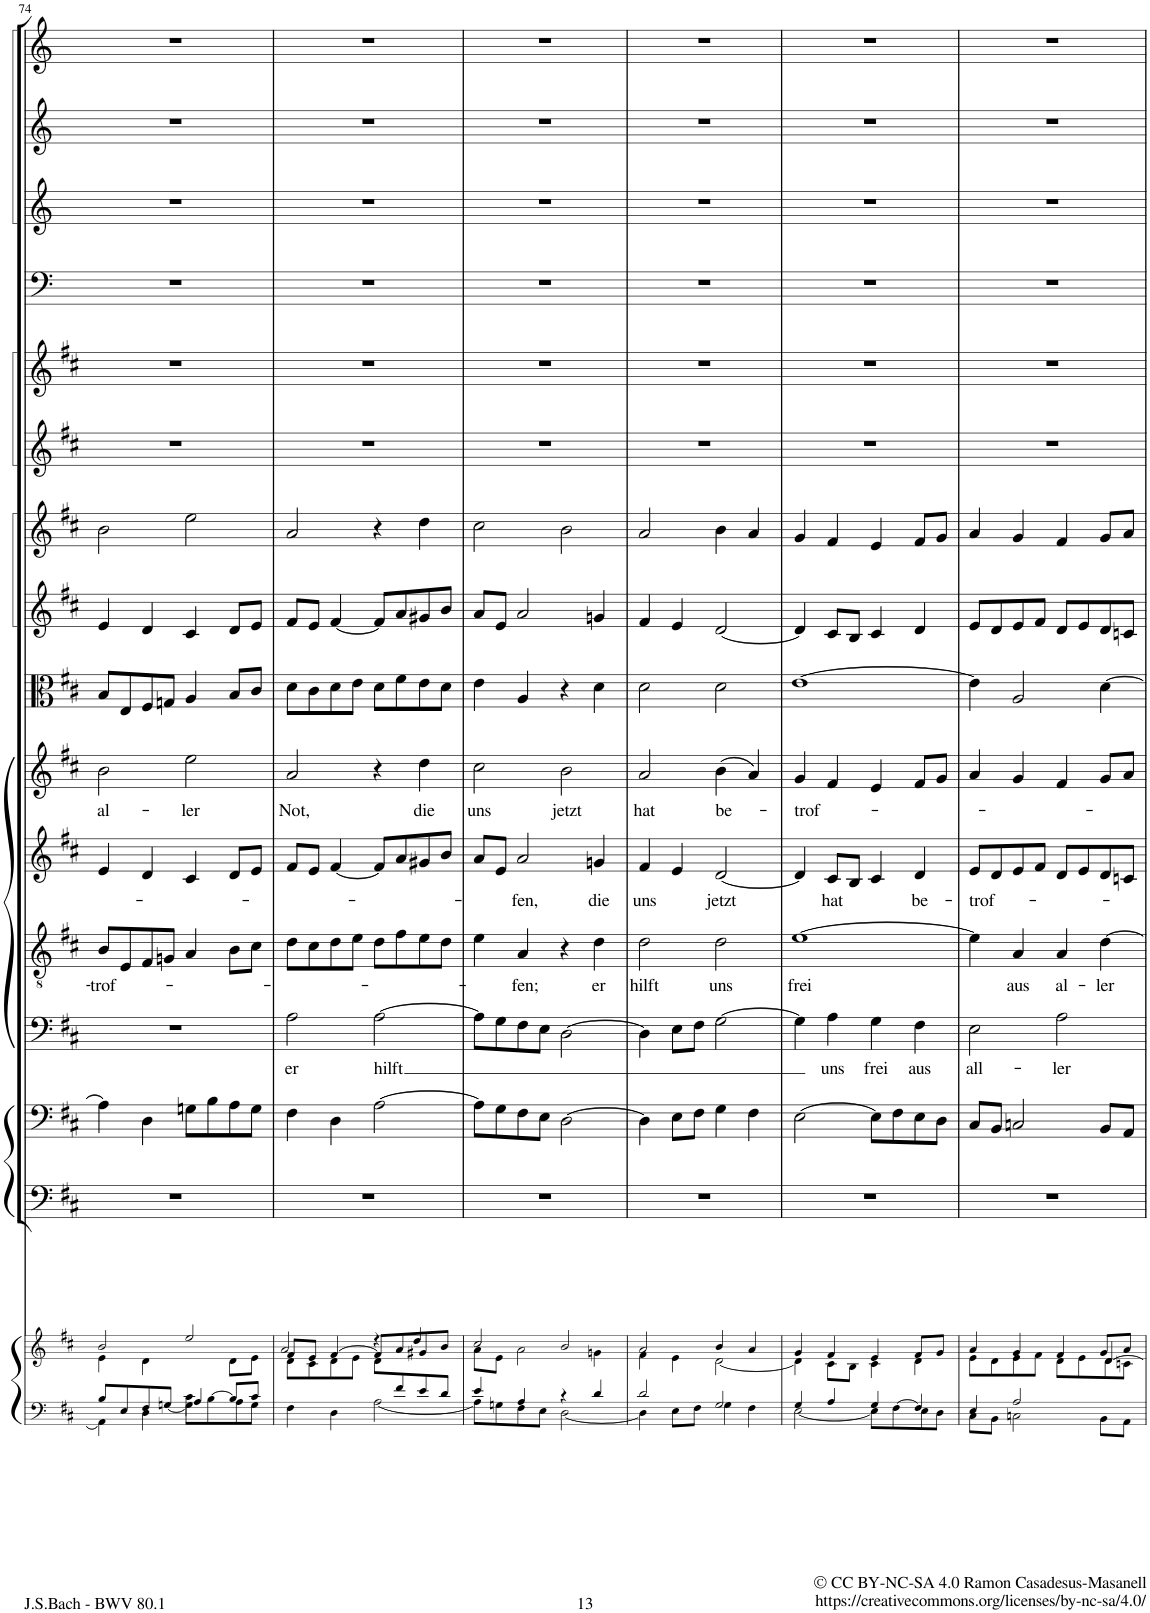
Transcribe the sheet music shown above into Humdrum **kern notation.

**kern	**kern	**kern	**kern	**kern	**text	**kern	**text	**kern	**text	**kern	**text	**kern	**kern	**kern	**kern	**kern	**kern	**kern	**kern	**kern
*part16	*part16	*part15	*part14	*part13	*part13	*part12	*part12	*part11	*part11	*part10	*part10	*part9	*part8	*part7	*part6	*part5	*part4	*part3	*part2	*part1
*staff17	*staff16	*staff15	*staff14	*staff13	*staff13	*staff12	*staff12	*staff11	*staff11	*staff10	*staff10	*staff9	*staff8	*staff7	*staff6	*staff5	*staff4	*staff3	*staff2	*staff1
*I"Piano reduction	*	*I"Violone	*I"Violoncello	*I"Basso	*	*I"Tenore	*	*I"Alto	*	*I"Soprano	*	*I"Viola	*I"Violino II	*I"Violino I	*I"Oboe II	*I"Oboe I	*I"Timpani	*I"Tromba III (D)	*I"Tromba II (D)	*I"Tromba I (D)
*I'Pno	*	*	*	*	*	*	*	*	*	*	*	*	*	*	*I'Ob	*I'Ob	*I'Timp	*	*	*
!!LO:PB:g=z
*clefF4	*clefG2	*clefF4	*clefF4	*clefF4	*	*clefGv2	*	*clefG2	*	*clefG2	*	*clefC3	*clefG2	*clefG2	*clefG2	*clefG2	*clefF4	*clefG2	*clefG2	*clefG2
*	*	*Trd7c12	*	*	*	*	*	*	*	*	*	*	*	*	*	*	*	*Trd-1c-2	*Trd-1c-2	*Trd-1c-2
*k[f#c#]	*k[f#c#]	*k[f#c#]	*k[f#c#]	*k[f#c#]	*	*k[f#c#]	*	*k[f#c#]	*	*k[f#c#]	*	*k[f#c#]	*k[f#c#]	*k[f#c#]	*k[f#c#]	*k[f#c#]	*k[]	*k[]	*k[]	*k[]
*M4/4	*M4/4	*M4/4	*M4/4	*M4/4	*	*M4/4	*	*M4/4	*	*M4/4	*	*M4/4	*M4/4	*M4/4	*M4/4	*M4/4	*M4/4	*M4/4	*M4/4	*M4/4
*met(c)	*met(c)	*met(c)	*met(c)	*met(c)	*	*met(c)	*	*met(c)	*	*met(c)	*	*met(c)	*met(c)	*met(c)	*met(c)	*met(c)	*met(c)	*met(c)	*met(c)	*met(c)
=74	=74	=74	=74	=74	=74	=74	=74	=74	=74	=74	=74	=74	=74	=74	=74	=74	=74	=74	=74	=74
*^	*^	*	*	*	*	*	*	*	*	*	*	*	*	*	*	*	*	*	*	*
*	*^	*	*	*	*	*	*	*	*	*	*	*	*	*	*	*	*	*	*	*	*	*
!	!	!	!	!	!	!	!	!	!	!LO:LY:b	!	!	!	!LO:LY:b	!	!	!	!	!	!	!	!	!
2ryy	8B/L	4AA\]	2b/	4e\	1r	4A\]	1r	.	8B/L	trof	4e/	.	2b\	al-	8B/L	4e/	2b\	1r	1r	1r	1r	1r	1r
.	8E/	.	.	.	.	.	.	.	8E/	.	.	.	.	.	8E/	.	.	.	.	.	.	.	.
.	8F#/	4D\	.	4d\	.	4D\	.	.	8F#/	.	4d/	.	.	.	8F#/	4d/	.	.	.	.	.	.	.
.	[<8Gn/J	.	.	.	.	.	.	.	8Gn/J	.	.	.	.	.	8Gn/J	.	.	.	.	.	.	.	.
!	!	!	!	!	!	!	!	!	!	!	!	!	!	!LO:LY:b	!	!	!	!	!	!	!	!	!
4c#\	4A/	8G\L]	2ee/	4ryy	.	8Gn\L	.	.	4A/	.	4c#/	.	2ee\	ler	4A/	4c#/	2ee\	.	.	.	.	.	.
.	.	[>8B\	.	.	.	8B\	.	.	.	.	.	.	.	.	.	.	.	.	.	.	.	.	.
4ryy	8B/L]	8A\	.	8d\L	.	8A\	.	.	8B\L	.	8d/L	.	.	.	8B/L	8d/L	.	.	.	.	.	.	.
.	8c#/J	8G\J	.	8e\J	.	8G\J	.	.	8c#\J	.	8e/J	.	.	.	8c#/J	8e/J	.	.	.	.	.	.	.
=75	=75	=75	=75	=75	=75	=75	=75	=75	=75	=75	=75	=75	=75	=75	=75	=75	=75	=75	=75	=75	=75	=75	=75
*	*	*	*	*^	*	*	*	*	*	*	*	*	*	*	*	*	*	*	*	*	*	*	*
!	!	!	!	!	!	!	!	!	!LO:LY:b	!	!	!	!	!	!LO:LY:b	!	!	!	!	!	!	!	!	!
*	*v	*v	*	*	*	*	*	*	*	*	*	*	*	*	*	*	*	*	*	*	*	*	*	*
8ryy	4F#\	2a/	8f#/L	8d\L	1r	4F#\	2A\	er	8d\L	.	8f#/L	.	2a/	Not,	8d\L	8f#/L	2a/	1r	1r	1r	1r	1r	1r
.	.	.	8e/J	8c#\	.	.	.	.	8c#\	.	8e/J	.	.	.	8c#\	8e/J	.	.	.	.	.	.	.
.	4D\	.	[4f#/	8d\	.	4D\	.	.	8d\	.	[4f#/	.	.	.	8d\	[4f#/	.	.	.	.	.	.	.
.	.	.	.	8e\J	.	.	.	.	8e\J	.	.	.	.	.	8e\J	.	.	.	.	.	.	.	.
!	!	!	!	!	!	!	!	!LO:LY:b	!	!	!	!	!	!	!	!	!	!	!	!	!	!	!
.	[2A\	4r	8f#/L]	8d\L	.	[2A\	[2A\	hilft	8d\L	.	8f#/L]	.	4r	.	8d\L	8f#/L]	4r	.	.	.	.	.	.
8f#/	.	.	8a/	4.ryy	.	.	.	.	8f#\	.	8a/	.	.	.	8f#\	8a/	.	.	.	.	.	.	.
!	!	!	!	!	!	!	!	!	!	!	!	!	!	!LO:LY:b	!	!	!	!	!	!	!	!	!
8e/	.	4dd/	8g#X/	.	.	.	.	.	8e\	.	8g#X/	.	4dd\	die	8e\	8g#X/	4dd\	.	.	.	.	.	.
8d/J	.	.	8b/J	.	.	.	.	.	8d\J	.	8b/J	.	.	.	8d\J	8b/J	.	.	.	.	.	.	.
*	*	*	*v	*v	*	*	*	*	*	*	*	*	*	*	*	*	*	*	*	*	*	*	*
=76	=76	=76	=76	=76	=76	=76	=76	=76	=76	=76	=76	=76	=76	=76	=76	=76	=76	=76	=76	=76	=76	=76
!	!	!	!	!	!	!	!	!	!	!	!	!	!LO:LY:b	!	!	!	!	!	!	!	!	!
4e/	8A\L]	2cc#/	8a\L	1r	8A\L]	8A\L]	.	4e\	.	8a/L	.	2cc#\	uns	4e\	8a/L	2cc#\	1r	1r	1r	1r	1r	1r
.	8Gn\	.	8e\J	.	8G\	8G\	.	.	.	8e/J	.	.	.	.	8e/J	.	.	.	.	.	.	.
!	!	!	!	!	!	!	!	!	!LO:LY:b	!	!LO:LY:b	!	!	!	!	!	!	!	!	!	!	!
4A/	8F#\	.	2a\	.	8F#\	8F#\	.	4A/	fen;	2a/	-fen,	.	.	4A/	2a/	.	.	.	.	.	.	.
.	8E\J	.	.	.	8E\J	8E\J	.	.	.	.	.	.	.	.	.	.	.	.	.	.	.	.
!	!	!	!	!	!	!	!	!	!	!	!	!	!LO:LY:b	!	!	!	!	!	!	!	!	!
4r	[2D\	2b/	.	.	[2D\	[2D\	.	4r	.	.	.	2b\	jetzt	4r	.	2b\	.	.	.	.	.	.
!	!	!	!	!	!	!	!	!	!LO:LY:b	!	!LO:LY:b	!	!	!	!	!	!	!	!	!	!	!
4d/	.	.	4gn\	.	.	.	.	4d\	er	4gn/	die	.	.	4d\	4gn/	.	.	.	.	.	.	.
=77	=77	=77	=77	=77	=77	=77	=77	=77	=77	=77	=77	=77	=77	=77	=77	=77	=77	=77	=77	=77	=77	=77
!	!	!	!	!	!	!	!	!	!LO:LY:b	!	!LO:LY:b	!	!LO:LY:b	!	!	!	!	!	!	!	!	!
2d/	4D\]	2a/	4f#\	1r	4D\]	4D\]	.	2d\	hilft	4f#/	uns	2a/	hat	2d\	4f#/	2a/	1r	1r	1r	1r	1r	1r
.	8E\L	.	4e\	.	8E\L	8E\L	.	.	.	4e/	.	.	.	.	4e/	.	.	.	.	.	.	.
.	8F#\J	.	.	.	8F#\J	8F#\J	.	.	.	.	.	.	.	.	.	.	.	.	.	.	.	.
!	!	!	!	!	!	!	!	!	!LO:LY:b	!	!LO:LY:b	!	!LO:LY:b	!	!	!	!	!	!	!	!	!
2G/	4G\	4b/	[2d\	.	4G\	[2G\	.	2d\	uns	[2d/	jetzt	(4b\	be-	2d\	[2d/	4b\	.	.	.	.	.	.
.	4F#\	4a/	.	.	4F#\	.	.	.	.	.	.	4a/)	.	.	.	4a/	.	.	.	.	.	.
=78	=78	=78	=78	=78	=78	=78	=78	=78	=78	=78	=78	=78	=78	=78	=78	=78	=78	=78	=78	=78	=78	=78
!	!	!	!	!	!	!	!	!	!LO:LY:b	!	!	!	!LO:LY:b	!	!	!	!	!	!	!	!	!
4G/	[2E\	4g/	4d\]	1r	[2E\	4G\]	.	[1e	frei	4d/]	.	4g/	-trof-	[1e	4d/]	4g/	1r	1r	1r	1r	1r	1r
!	!	!	!	!	!	!	!LO:LY:b	!	!	!	!LO:LY:b	!	!	!	!	!	!	!	!	!	!	!
4A/	.	4f#/	8c#\L	.	.	4A\	uns	.	.	8c#/L	hat	4f#/	.	.	8c#/L	4f#/	.	.	.	.	.	.
.	.	.	8B\J	.	.	.	.	.	.	8B/J	.	.	.	.	8B/J	.	.	.	.	.	.	.
!	!	!	!	!	!	!	!LO:LY:b	!	!	!	!	!	!	!	!	!	!	!	!	!	!	!
4G/	8E\L]	4e/	4c#\	.	8E\L]	4G\	frei	.	.	4c#/	.	4e/	.	.	4c#/	4e/	.	.	.	.	.	.
.	[>8F#\	.	.	.	8F#\	.	.	.	.	.	.	.	.	.	.	.	.	.	.	.	.	.
!	!	!	!	!	!	!	!LO:LY:b	!	!	!	!LO:LY:b	!	!	!	!	!	!	!	!	!	!	!
4F#/]	8E\	8f#/L	4d\	.	8E\	4F#\	aus	.	.	4d/	be-	8f#/L	.	.	4d/	8f#/L	.	.	.	.	.	.
.	8D\J	8g/J	.	.	8D\J	.	.	.	.	.	.	8g/J	.	.	.	8g/J	.	.	.	.	.	.
=79	=79	=79	=79	=79	=79	=79	=79	=79	=79	=79	=79	=79	=79	=79	=79	=79	=79	=79	=79	=79	=79	=79
*	*	*	*^	*	*	*	*	*	*	*	*	*	*	*	*	*	*	*	*	*	*	*
!	!	!	!	!	!	!	!	!LO:LY:b	!	!	!	!LO:LY:b	!	!	!	!	!	!	!	!	!	!	!
4E/	8C#\L	4a/	8e\L	2.ryy	1r	8C#/L	2E\	all-	4e\]	.	8e/L	trof-	4a/	.	4e\]	8e/L	4a/	1r	1r	1r	1r	1r	1r
.	8BB\J	.	8d\	.	.	8BB/J	.	.	.	.	8d/	.	.	.	.	8d/	.	.	.	.	.	.	.
!	!	!	!	!	!	!	!	!	!	!LO:LY:b	!	!	!	!	!	!	!	!	!	!	!	!	!
2A/	2Cn\	4g/	8e\	.	.	2Cn/	.	.	4A/	aus	8e/	.	4g/	.	2A/	8e/	4g/	.	.	.	.	.	.
.	.	.	8f#\J	.	.	.	.	.	.	.	8f#/J	.	.	.	.	8f#/J	.	.	.	.	.	.	.
!	!	!	!	!	!	!	!	!LO:LY:b	!	!LO:LY:b	!	!	!	!	!	!	!	!	!	!	!	!	!
.	.	4f#/	8d\L	.	.	.	2A\	-ler	4A/	al-	8d/L	.	4f#/	.	.	8d/L	4f#/	.	.	.	.	.	.
.	.	.	8e\	.	.	.	.	.	.	.	8e/	.	.	.	.	8e/	.	.	.	.	.	.	.
!	!	!	!	!	!	!	!	!	!	!LO:LY:b	!	!	!	!	!	!	!	!	!	!	!	!	!
4ryy	8BB\L	8g/L	8d\	[4d/	.	8BB/L	.	.	[4d\	ler	8d/	.	8g/L	.	[4d\	8d/	8g/L	.	.	.	.	.	.
.	8AA\J	8a/J	8cn\J	.	.	8AA/J	.	.	.	.	8cn/J	.	8a/J	.	.	8cn/J	8a/J	.	.	.	.	.	.
*v	*v	*	*	*	*	*	*	*	*	*	*	*	*	*	*	*	*	*	*	*	*	*	*
*	*v	*v	*v	*	*	*	*	*	*	*	*	*	*	*	*	*	*	*	*	*	*	*
=	=	=	=	=	=	=	=	=	=	=	=	=	=	=	=	=	=	=	=	=
*-	*-	*-	*-	*-	*-	*-	*-	*-	*-	*-	*-	*-	*-	*-	*-	*-	*-	*-	*-	*-
